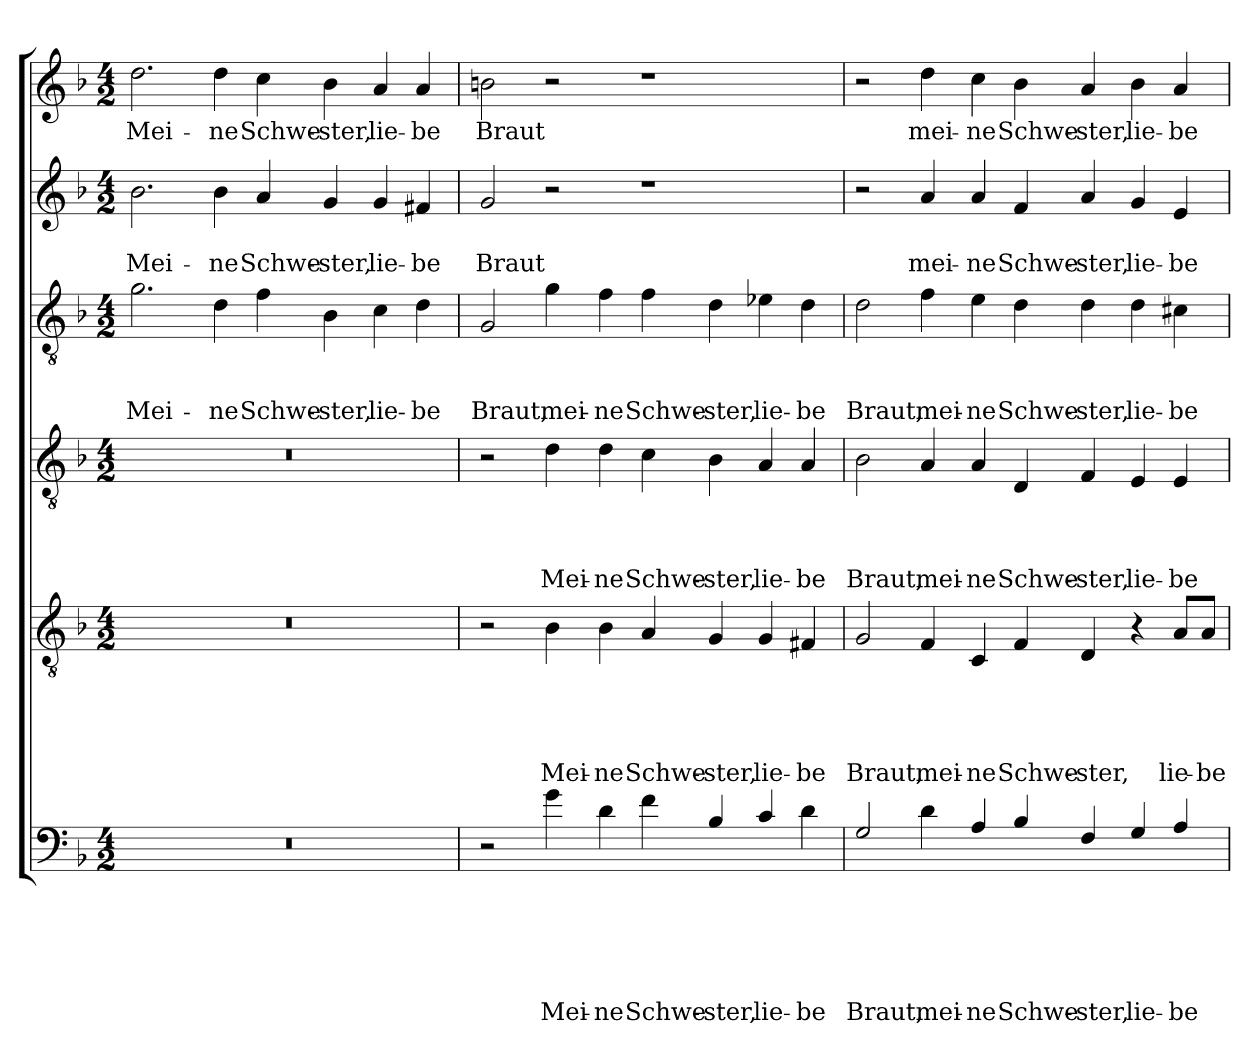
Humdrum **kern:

**kern	**text	**text	**text	**text	**text	**text	**kern	**text	**text	**text	**text	**text	**kern	**text	**text	**text	**text	**kern	**text	**text	**text	**kern	**text	**text	**kern	**text
*part6	*part6	*part6	*part6	*part6	*part6	*part6	*part5	*part5	*part5	*part5	*part5	*part5	*part4	*part4	*part4	*part4	*part4	*part3	*part3	*part3	*part3	*part2	*part2	*part2	*part1	*part1
*staff6	*staff6	*staff6	*staff6	*staff6	*staff6	*staff6	*staff5	*staff5	*staff5	*staff5	*staff5	*staff5	*staff4	*staff4	*staff4	*staff4	*staff4	*staff3	*staff3	*staff3	*staff3	*staff2	*staff2	*staff2	*staff1	*staff1
*clefF4	*	*	*	*	*	*	*clefGv2	*	*	*	*	*	*clefGv2	*	*	*	*	*clefGv2	*	*	*	*clefG2	*	*	*clefG2	*
*ITrd8c14	*	*	*	*	*	*	*	*	*	*	*	*	*	*	*	*	*	*	*	*	*	*	*	*	*	*
*k[b-]	*	*	*	*	*	*	*k[b-]	*	*	*	*	*	*k[b-]	*	*	*	*	*k[b-]	*	*	*	*k[b-]	*	*	*k[b-]	*
*F:	*	*	*	*	*	*	*F:	*	*	*	*	*	*F:	*	*	*	*	*F:	*	*	*	*F:	*	*	*F:	*
*M4/2	*	*	*	*	*	*	*M4/2	*	*	*	*	*	*M4/2	*	*	*	*	*M4/2	*	*	*	*M4/2	*	*	*M4/2	*
=1	=1	=1	=1	=1	=1	=1	=1	=1	=1	=1	=1	=1	=1	=1	=1	=1	=1	=1	=1	=1	=1	=1	=1	=1	=1	=1
!	!	!	!	!	!	!	!	!	!	!	!	!	!	!	!	!	!	!	!	!	!LO:LY:b	!	!	!LO:LY:b	!	!LO:LY:b
0r	.	.	.	.	.	.	0r	.	.	.	.	.	0r	.	.	.	.	2.g\	.	.	Mei-	2.b-\	.	Mei-	2.dd\	Mei-
!	!	!	!	!	!	!	!	!	!	!	!	!	!	!	!	!	!	!	!	!	!LO:LY:b	!	!	!LO:LY:b	!	!LO:LY:b
.	.	.	.	.	.	.	.	.	.	.	.	.	.	.	.	.	.	4d\	.	.	-ne	4b-\	.	-ne	4dd\	-ne
!	!	!	!	!	!	!	!	!	!	!	!	!	!	!	!	!	!	!	!	!	!LO:LY:b	!	!	!LO:LY:b	!	!LO:LY:b
.	.	.	.	.	.	.	.	.	.	.	.	.	.	.	.	.	.	4f\	.	.	Schwe-	4a/	.	Schwe-	4cc\	Schwe-
!	!	!	!	!	!	!	!	!	!	!	!	!	!	!	!	!	!	!	!	!	!LO:LY:b	!	!	!LO:LY:b	!	!LO:LY:b
.	.	.	.	.	.	.	.	.	.	.	.	.	.	.	.	.	.	4B-\	.	.	-ster,	4g/	.	-ster,	4b-\	-ster,
!	!	!	!	!	!	!	!	!	!	!	!	!	!	!	!	!	!	!	!	!	!LO:LY:b	!	!	!LO:LY:b	!	!LO:LY:b
.	.	.	.	.	.	.	.	.	.	.	.	.	.	.	.	.	.	4c\	.	.	lie-	4g/	.	lie-	4a/	lie-
!	!	!	!	!	!	!	!	!	!	!	!	!	!	!	!	!	!	!	!	!	!LO:LY:b	!	!	!LO:LY:b	!	!LO:LY:b
.	.	.	.	.	.	.	.	.	.	.	.	.	.	.	.	.	.	4d\	.	.	-be	4f#X/	.	-be	4a/	-be
=2	=2	=2	=2	=2	=2	=2	=2	=2	=2	=2	=2	=2	=2	=2	=2	=2	=2	=2	=2	=2	=2	=2	=2	=2	=2	=2
!	!	!	!	!	!	!	!	!	!	!	!	!	!	!	!	!	!	!	!	!	!LO:LY:b	!	!	!LO:LY:b	!	!LO:LY:b
2r	.	.	.	.	.	.	2r	.	.	.	.	.	2r	.	.	.	.	2G/	.	.	Braut,	2g/	.	Braut	2bn\	Braut
!	!	!	!	!	!	!LO:LY:b	!	!	!	!	!	!LO:LY:b	!	!	!	!	!LO:LY:b	!	!	!	!LO:LY:b	!	!	!	!	!
4G\	.	.	.	.	.	Mei-	4B-\	.	.	.	.	Mei-	4d\	.	.	.	Mei-	4g\	.	.	mei-	2r	.	.	2r	.
!	!	!	!	!	!	!LO:LY:b	!	!	!	!	!	!LO:LY:b	!	!	!	!	!LO:LY:b	!	!	!	!LO:LY:b	!	!	!	!	!
4D\	.	.	.	.	.	-ne	4B-\	.	.	.	.	-ne	4d\	.	.	.	-ne	4f\	.	.	-ne	.	.	.	.	.
!	!	!	!	!	!	!LO:LY:b	!	!	!	!	!	!LO:LY:b	!	!	!	!	!LO:LY:b	!	!	!	!LO:LY:b	!	!	!	!	!
4F\	.	.	.	.	.	Schwe-	4A/	.	.	.	.	Schwe-	4c\	.	.	.	Schwe-	4f\	.	.	Schwe-	1r	.	.	1r	.
!	!	!	!	!	!	!LO:LY:b	!	!	!	!	!	!LO:LY:b	!	!	!	!	!LO:LY:b	!	!	!	!LO:LY:b	!	!	!	!	!
4BB-/	.	.	.	.	.	-ster,	4G/	.	.	.	.	-ster,	4B-\	.	.	.	-ster,	4d\	.	.	-ster,	.	.	.	.	.
!	!	!	!	!	!	!LO:LY:b	!	!	!	!	!	!LO:LY:b	!	!	!	!	!LO:LY:b	!	!	!	!LO:LY:b	!	!	!	!	!
4C/	.	.	.	.	.	lie-	4G/	.	.	.	.	lie-	4A/	.	.	.	lie-	4e-X\	.	.	lie-	.	.	.	.	.
!	!	!	!	!	!	!LO:LY:b	!	!	!	!	!	!LO:LY:b	!	!	!	!	!LO:LY:b	!	!	!	!LO:LY:b	!	!	!	!	!
4D\	.	.	.	.	.	-be	4F#X/	.	.	.	.	-be	4A/	.	.	.	-be	4d\	.	.	-be	.	.	.	.	.
=3	=3	=3	=3	=3	=3	=3	=3	=3	=3	=3	=3	=3	=3	=3	=3	=3	=3	=3	=3	=3	=3	=3	=3	=3	=3	=3
!	!	!	!	!	!	!LO:LY:b	!	!	!	!	!	!LO:LY:b	!	!	!	!	!LO:LY:b	!	!	!	!LO:LY:b	!	!	!	!	!
2GG/	.	.	.	.	.	Braut,	2G/	.	.	.	.	Braut,	2B-\	.	.	.	Braut,	2d\	.	.	Braut,	2r	.	.	2r	.
!	!	!	!	!	!	!LO:LY:b	!	!	!	!	!	!LO:LY:b	!	!	!	!	!LO:LY:b	!	!	!	!LO:LY:b	!	!	!LO:LY:b	!	!LO:LY:b
4D\	.	.	.	.	.	mei-	4F/	.	.	.	.	mei-	4A/	.	.	.	mei-	4f\	.	.	mei-	4a/	.	mei-	4dd\	mei-
!	!	!	!	!	!	!LO:LY:b	!	!	!	!	!	!LO:LY:b	!	!	!	!	!LO:LY:b	!	!	!	!LO:LY:b	!	!	!LO:LY:b	!	!LO:LY:b
4AA/	.	.	.	.	.	-ne	4C/	.	.	.	.	-ne	4A/	.	.	.	-ne	4e\	.	.	-ne	4a/	.	-ne	4cc\	-ne
!	!	!	!	!	!	!LO:LY:b	!	!	!	!	!	!LO:LY:b	!	!	!	!	!LO:LY:b	!	!	!	!LO:LY:b	!	!	!LO:LY:b	!	!LO:LY:b
4BB-/	.	.	.	.	.	Schwe-	4F/	.	.	.	.	Schwe-	4D/	.	.	.	Schwe-	4d\	.	.	Schwe-	4f/	.	Schwe-	4b-\	Schwe-
!	!	!	!	!	!	!LO:LY:b	!	!	!	!	!	!LO:LY:b	!	!	!	!	!LO:LY:b	!	!	!	!LO:LY:b	!	!	!LO:LY:b	!	!LO:LY:b
4FF/	.	.	.	.	.	-ster,	4D/	.	.	.	.	-ster,	4F/	.	.	.	-ster,	4d\	.	.	-ster,	4a/	.	-ster,	4a/	-ster,
!	!	!	!	!	!	!LO:LY:b	!	!	!	!	!	!	!	!	!	!	!LO:LY:b	!	!	!	!LO:LY:b	!	!	!LO:LY:b	!	!LO:LY:b
4GG/	.	.	.	.	.	lie-	4r	.	.	.	.	.	4E/	.	.	.	lie-	4d\	.	.	lie-	4g/	.	lie-	4b-\	lie-
!	!	!	!	!	!	!LO:LY:b	!	!	!	!	!	!LO:LY:b	!	!	!	!	!LO:LY:b	!	!	!	!LO:LY:b	!	!	!LO:LY:b	!	!LO:LY:b
4AA/	.	.	.	.	.	-be	8A/L	.	.	.	.	lie-	4E/	.	.	.	-be	4c#X\	.	.	-be	4e/	.	-be	4a/	-be
!	!	!	!	!	!	!	!	!	!	!	!	!LO:LY:b	!	!	!	!	!	!	!	!	!	!	!	!	!	!
.	.	.	.	.	.	.	8A/J	.	.	.	.	-be	.	.	.	.	.	.	.	.	.	.	.	.	.	.
=	=	=	=	=	=	=	=	=	=	=	=	=	=	=	=	=	=	=	=	=	=	=	=	=	=	=
*-	*-	*-	*-	*-	*-	*-	*-	*-	*-	*-	*-	*-	*-	*-	*-	*-	*-	*-	*-	*-	*-	*-	*-	*-	*-	*-
